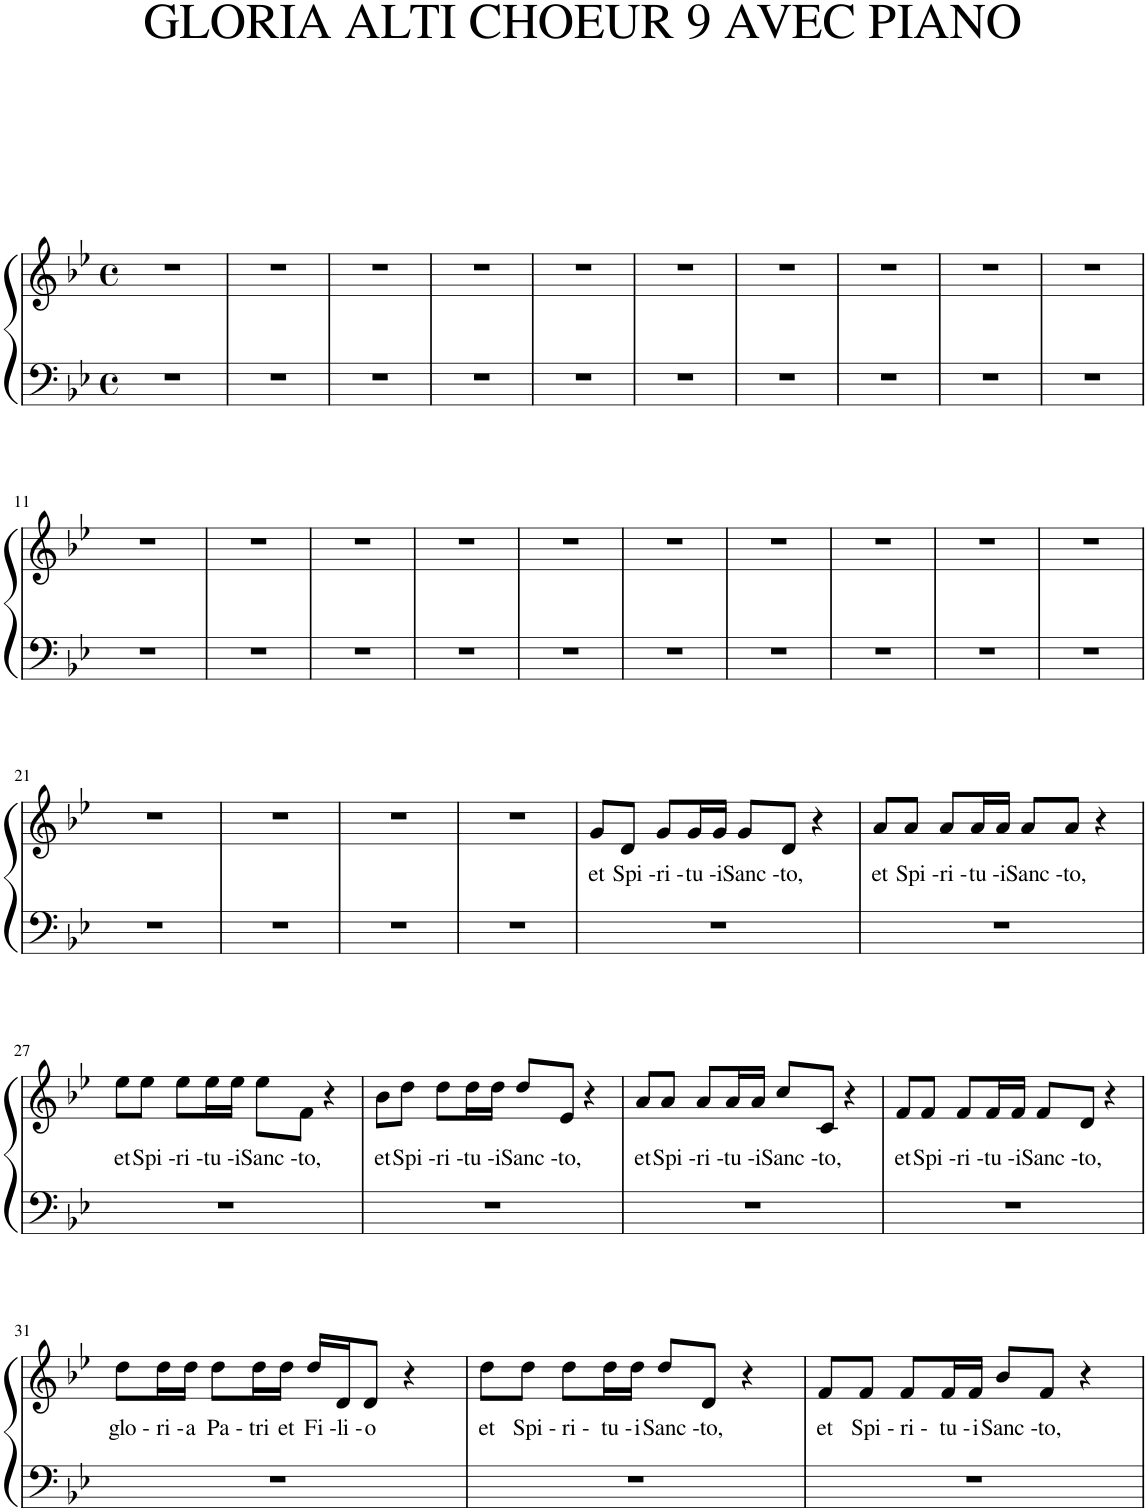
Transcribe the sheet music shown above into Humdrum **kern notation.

**kern	**kern	**text
*part1	*part1	*part1
*staff2	*staff1	*staff1
*I"Piano	*	*
*I'Pno.	*	*
*clefF4	*clefG2	*
*k[b-e-]	*k[b-e-]	*
*M4/4	*M4/4	*
*met(c)	*met(c)	*
=1	=1	=1
1r	1r	.
=2	=2	=2
1r	1r	.
=3	=3	=3
1r	1r	.
=4	=4	=4
1r	1r	.
=5	=5	=5
1r	1r	.
=6	=6	=6
1r	1r	.
=7	=7	=7
1r	1r	.
=8	=8	=8
1r	1r	.
=9	=9	=9
1r	1r	.
=10	=10	=10
1r	1r	.
!!LO:LB:g=z
=11	=11	=11
1r	1r	.
=12	=12	=12
1r	1r	.
=13	=13	=13
1r	1r	.
=14	=14	=14
1r	1r	.
=15	=15	=15
1r	1r	.
=16	=16	=16
1r	1r	.
=17	=17	=17
1r	1r	.
=18	=18	=18
1r	1r	.
=19	=19	=19
1r	1r	.
=20	=20	=20
1r	1r	.
!!LO:LB:g=z
=21	=21	=21
1r	1r	.
=22	=22	=22
1r	1r	.
=23	=23	=23
1r	1r	.
=24	=24	=24
1r	1r	.
=25	=25	=25
!	!	!LO:LY:b
1r	8g/L	et
!	!	!LO:LY:b
.	8d/J	Spi -
!	!	!LO:LY:b
.	8g/L	ri -
!	!	!LO:LY:b
.	16g/L	tu -
!	!	!LO:LY:b
.	16g/JJ	i
!	!	!LO:LY:b
.	8g/L	Sanc -
!	!	!LO:LY:b
.	8d/J	to,
.	4r	.
=26	=26	=26
!	!	!LO:LY:b
1r	8a/L	et
!	!	!LO:LY:b
.	8a/J	Spi -
!	!	!LO:LY:b
.	8a/L	ri -
!	!	!LO:LY:b
.	16a/L	tu -
!	!	!LO:LY:b
.	16a/JJ	i
!	!	!LO:LY:b
.	8a/L	Sanc -
!	!	!LO:LY:b
.	8a/J	to,
.	4r	.
!!LO:LB:g=z
=27	=27	=27
!	!	!LO:LY:b
1r	8ee-\L	et
!	!	!LO:LY:b
.	8ee-\J	Spi -
!	!	!LO:LY:b
.	8ee-\L	ri -
!	!	!LO:LY:b
.	16ee-\L	tu -
!	!	!LO:LY:b
.	16ee-\JJ	i
!	!	!LO:LY:b
.	8ee-\L	Sanc -
!	!	!LO:LY:b
.	8f\J	to,
.	4r	.
=28	=28	=28
!	!	!LO:LY:b
1r	8b-\L	et
!	!	!LO:LY:b
.	8dd\J	Spi -
!	!	!LO:LY:b
.	8dd\L	ri -
!	!	!LO:LY:b
.	16dd\L	tu -
!	!	!LO:LY:b
.	16dd\JJ	i
!	!	!LO:LY:b
.	8dd/L	Sanc -
!	!	!LO:LY:b
.	8e-/J	to,
.	4r	.
=29	=29	=29
!	!	!LO:LY:b
1r	8a/L	et
!	!	!LO:LY:b
.	8a/J	Spi -
!	!	!LO:LY:b
.	8a/L	ri -
!	!	!LO:LY:b
.	16a/L	tu -
!	!	!LO:LY:b
.	16a/JJ	i
!	!	!LO:LY:b
.	8cc/L	Sanc -
!	!	!LO:LY:b
.	8c/J	to,
.	4r	.
=30	=30	=30
!	!	!LO:LY:b
1r	8f/L	et
!	!	!LO:LY:b
.	8f/J	Spi -
!	!	!LO:LY:b
.	8f/L	ri -
!	!	!LO:LY:b
.	16f/L	tu -
!	!	!LO:LY:b
.	16f/JJ	i
!	!	!LO:LY:b
.	8f/L	Sanc -
!	!	!LO:LY:b
.	8d/J	to,
.	4r	.
!!LO:LB:g=z
=31	=31	=31
!	!	!LO:LY:b
1r	8dd\L	glo -
!	!	!LO:LY:b
.	16dd\L	ri -
!	!	!LO:LY:b
.	16dd\JJ	a
!	!	!LO:LY:b
.	8dd\L	Pa -
!	!	!LO:LY:b
.	16dd\L	tri
!	!	!LO:LY:b
.	16dd\JJ	et
!	!	!LO:LY:b
.	16dd/LL	Fi -
!	!	!LO:LY:b
.	16d/J	li -
!	!	!LO:LY:b
.	8d/J	o
.	4r	.
=32	=32	=32
!	!	!LO:LY:b
1r	8dd\L	et
!	!	!LO:LY:b
.	8dd\J	Spi -
!	!	!LO:LY:b
.	8dd\L	ri -
!	!	!LO:LY:b
.	16dd\L	tu -
!	!	!LO:LY:b
.	16dd\JJ	i
!	!	!LO:LY:b
.	8dd/L	Sanc -
!	!	!LO:LY:b
.	8d/J	to,
.	4r	.
=33	=33	=33
!	!	!LO:LY:b
1r	8f/L	et
!	!	!LO:LY:b
.	8f/J	Spi -
!	!	!LO:LY:b
.	8f/L	ri -
!	!	!LO:LY:b
.	16f/L	tu -
!	!	!LO:LY:b
.	16f/JJ	i
!	!	!LO:LY:b
.	8b-/L	Sanc -
!	!	!LO:LY:b
.	8f/J	to,
.	4r	.
=	=	=
*-	*-	*-
